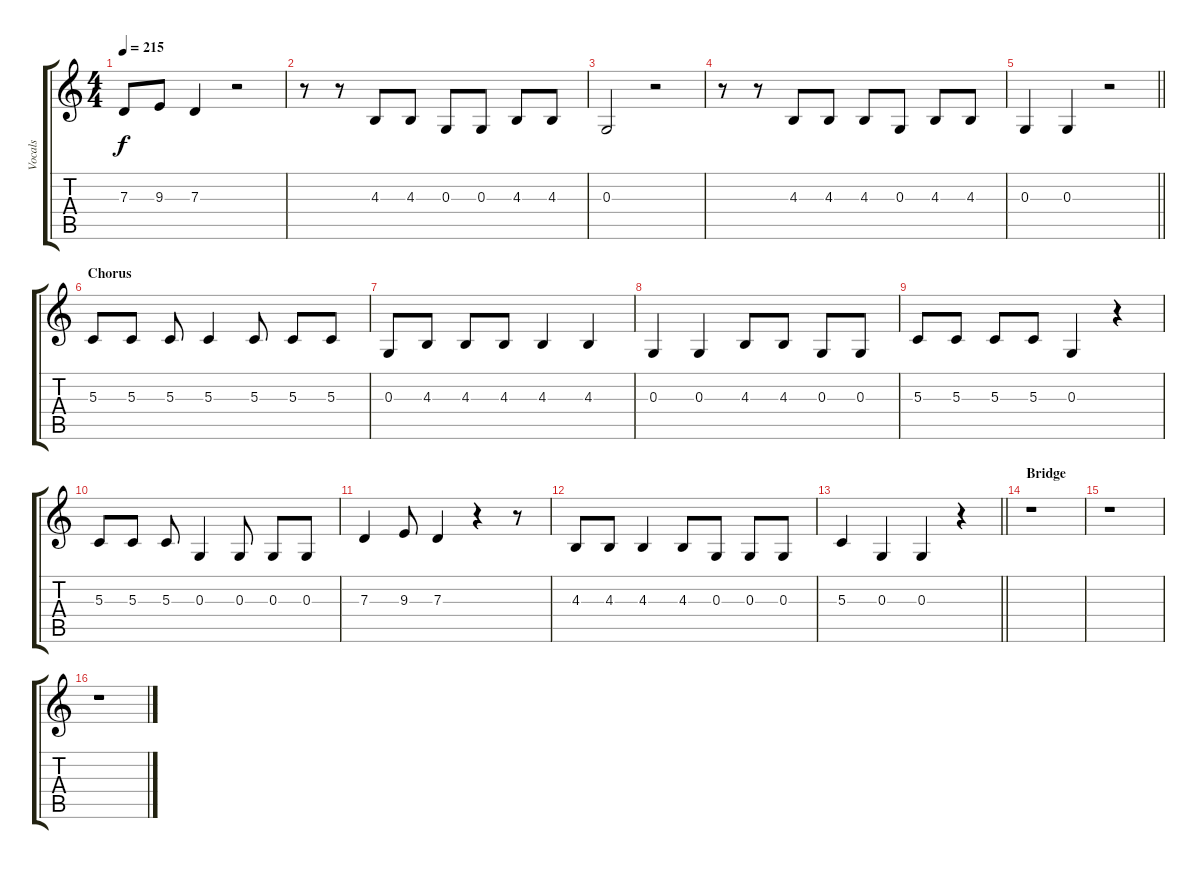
\track ("Vocals" "Vocals") {instrument percussiveorgan}
\staff {score tabs}
\tuning (E4 B3 G3 D3 A2 E2) {hide}
\ts (4 4)
\tempo 215
\clef g2
\ks c
7.3.8{dy f} 9.3.8 7.3.4 r.2 |
r.8 r.8 4.3.8 4.3.8 0.3.8 0.3.8 4.3.8 4.3.8 |
0.3.2 r.2 |
r.8 r.8 4.3.8 4.3.8 4.3.8 0.3.8 4.3.8 4.3.8 |
\barLineRight lightlight
0.3.4 0.3.4 r.2 |
\section ("" "Chorus")
5.3.8 5.3.8 5.3.8 5.3.4 5.3.8 5.3.8 5.3.8 |
0.3.8 4.3.8 4.3.8 4.3.8 4.3.4 4.3.4 |
0.3.4 0.3.4 4.3.8 4.3.8 0.3.8 0.3.8 |
5.3.8 5.3.8 5.3.8 5.3.8 0.3.4 r.4 |
5.3.8 5.3.8 5.3.8 0.3.4 0.3.8 0.3.8 0.3.8 |
7.3.4 9.3.8 7.3.4 r.4 r.8 |
4.3.8 4.3.8 4.3.4 4.3.8 0.3.8 0.3.8 0.3.8 |
\barLineRight lightlight
5.3.4 0.3.4 0.3.4 r.4 |
\section ("" "Bridge")
r.1 |
r.1 |
r.1
